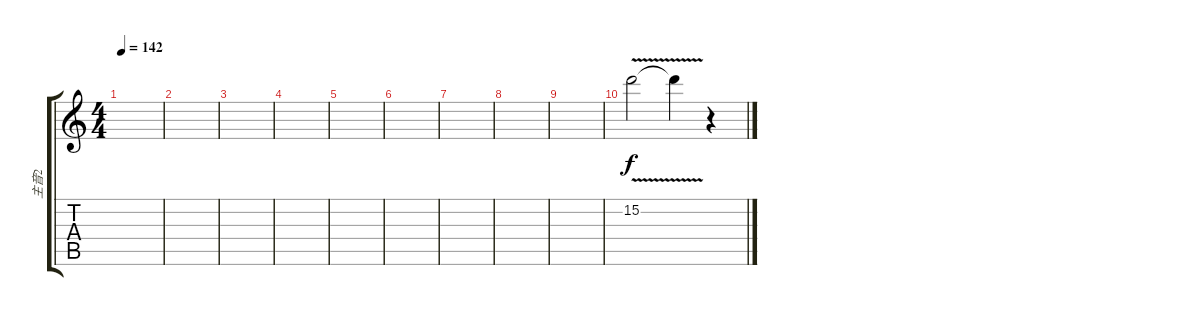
\track ("主音2" "主音2") {instrument distortionguitar}
\staff {score tabs}
\tuning (E4 B3 G3 D3 A2 E2) {hide}
\ts (4 4)
\tempo 142
\clef g2
\ks c
|
|
|
|
|
|
|
|
|
15.2{v}.2 15.2{t}.4 r.4
